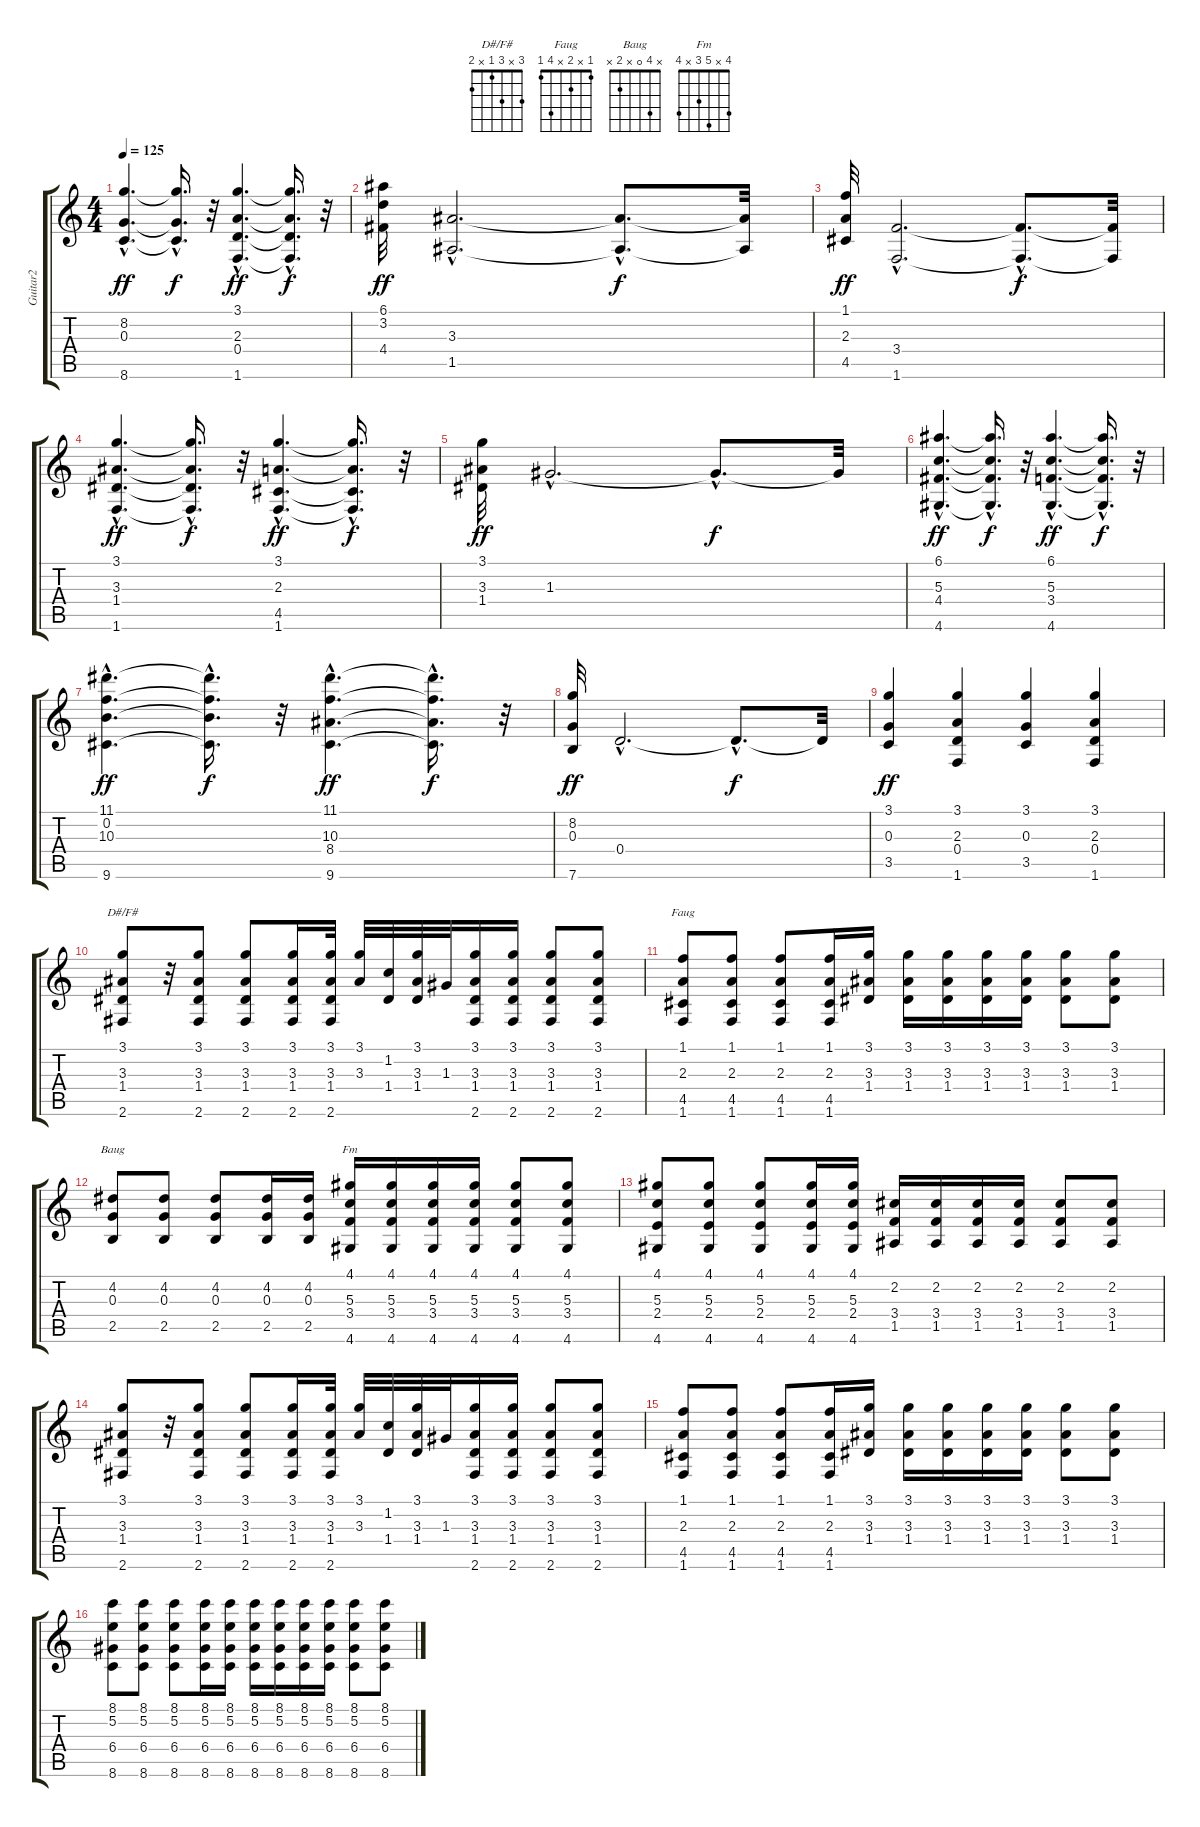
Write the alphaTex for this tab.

\track ("Guitar2" "Guitar2") {instrument electricguitarclean}
\staff {score tabs}
\tuning (E4 B3 G3 D3 A2 E2) {hide}
\chord ("D#/F#" 3 x 3 1 x 2)
\chord ("Faug" 1 x 2 x 4 1)
\chord ("Baug" x 4 0 x 2 x)
\chord ("Fm" 4 x 5 3 x 4)
\ts (4 4)
\tempo 125
\clef g2
\ks c
(8.2{hac} 0.3{hac} 8.6{hac}).4{d dy ff} (8.2{hac t} 0.3{hac t} 8.6{hac t}).16{d dy f} r.32 (3.1{hac} 2.3{hac} 0.4{hac} 1.6{hac}).4{d dy ff} (3.1{hac t} 2.3{hac t} 0.4{hac t} 1.6{hac t}).16{d dy f} r.32 |
(6.1 3.2 4.4).32{dy ff} (3.3{hac} 1.5{hac}).2{d} (3.3{hac t} 1.5{hac t}).8{d dy f} (3.3{t} 1.5{t}).32 |
(1.1 2.3 4.5).32{dy ff} (3.4{hac} 1.6{hac}).2{d} (3.4{hac t} 1.6{hac t}).8{d dy f} (3.4{t} 1.6{t}).32 |
(3.1{hac} 3.3{hac} 1.4{hac} 1.6{hac}).4{d dy ff} (3.1{hac t} 3.3{hac t} 1.4{hac t} 1.6{hac t}).16{d dy f} r.32 (3.1{hac} 2.3{hac} 4.5{hac} 1.6{hac}).4{d dy ff} (3.1{hac t} 2.3{hac t} 4.5{hac t} 1.6{hac t}).16{d dy f} r.32 |
(3.1 3.3 1.4).32{dy ff} 1.3{hac}.2{d} 1.3{hac t}.8{d dy f} 1.3{t}.32 |
(6.1{hac} 5.3{hac} 4.4{hac} 4.6{hac}).4{d dy ff} (6.1{hac t} 5.3{hac t} 4.4{hac t} 4.6{hac t}).16{d dy f} r.32 (6.1{hac} 5.3{hac} 3.4{hac} 4.6{hac}).4{d dy ff} (6.1{hac t} 5.3{hac t} 3.4{hac t} 4.6{hac t}).16{d dy f} r.32 |
(11.1{hac} 0.2{hac} 10.3{hac} 9.6{hac}).4{d dy ff} (11.1{hac t} 0.2{hac t} 10.3{hac t} 9.6{hac t}).16{d dy f} r.32 (11.1{hac} 10.3{hac} 8.4{hac} 9.6{hac}).4{d dy ff} (11.1{hac t} 10.3{hac t} 8.4{hac t} 9.6{hac t}).16{d dy f} r.32 |
(8.2 0.3 7.6).32{dy ff} 0.4{hac}.2{d} 0.4{hac t}.8{d dy f} 0.4{t}.32 |
(3.1 0.3 3.5).4{dy ff} (3.1 2.3 0.4 1.6).4 (3.1 0.3 3.5).4 (3.1 2.3 0.4 1.6).4 |
(3.1 3.3 1.4 2.6).8{ch "D#/F#"} r.32 (3.1 3.3 1.4 2.6).8 (3.1 3.3 1.4 2.6).8 (3.1 3.3 1.4 2.6).16 (3.1 3.3 1.4 2.6).32 (3.1 3.3).32 (1.2 1.4).32 (3.1 3.3 1.4).32 1.3.32 (3.1 3.3 1.4 2.6).16 (3.1 3.3 1.4 2.6).16 (3.1 3.3 1.4 2.6).8 (3.1 3.3 1.4 2.6).8 |
(1.1 2.3 4.5 1.6).8{ch "Faug"} (1.1 2.3 4.5 1.6).8 (1.1 2.3 4.5 1.6).8 (1.1 2.3 4.5 1.6).16 (3.1 3.3 1.4).16 (3.1 3.3 1.4).16 (3.1 3.3 1.4).16 (3.1 3.3 1.4).16 (3.1 3.3 1.4).16 (3.1 3.3 1.4).8 (3.1 3.3 1.4).8 |
(4.2 0.3 2.5).8{ch "Baug"} (4.2 0.3 2.5).8 (4.2 0.3 2.5).8 (4.2 0.3 2.5).16 (4.2 0.3 2.5).16 (4.1 5.3 3.4 4.6).16{ch "Fm"} (4.1 5.3 3.4 4.6).16 (4.1 5.3 3.4 4.6).16 (4.1 5.3 3.4 4.6).16 (4.1 5.3 3.4 4.6).8 (4.1 5.3 3.4 4.6).8 |
(4.1 5.3 2.4 4.6).8 (4.1 5.3 2.4 4.6).8 (4.1 5.3 2.4 4.6).8 (4.1 5.3 2.4 4.6).16 (4.1 5.3 2.4 4.6).16 (2.2 3.4 1.5).16 (2.2 3.4 1.5).16 (2.2 3.4 1.5).16 (2.2 3.4 1.5).16 (2.2 3.4 1.5).8 (2.2 3.4 1.5).8 |
(3.1 3.3 1.4 2.6).8 r.32 (3.1 3.3 1.4 2.6).8 (3.1 3.3 1.4 2.6).8 (3.1 3.3 1.4 2.6).16 (3.1 3.3 1.4 2.6).32 (3.1 3.3).32 (1.2 1.4).32 (3.1 3.3 1.4).32 1.3.32 (3.1 3.3 1.4 2.6).16 (3.1 3.3 1.4 2.6).16 (3.1 3.3 1.4 2.6).8 (3.1 3.3 1.4 2.6).8 |
(1.1 2.3 4.5 1.6).8 (1.1 2.3 4.5 1.6).8 (1.1 2.3 4.5 1.6).8 (1.1 2.3 4.5 1.6).16 (3.1 3.3 1.4).16 (3.1 3.3 1.4).16 (3.1 3.3 1.4).16 (3.1 3.3 1.4).16 (3.1 3.3 1.4).16 (3.1 3.3 1.4).8 (3.1 3.3 1.4).8 |
(8.1 5.2 6.4 8.6).8 (8.1 5.2 6.4 8.6).8 (8.1 5.2 6.4 8.6).8 (8.1 5.2 6.4 8.6).16 (8.1 5.2 6.4 8.6).16 (8.1 5.2 6.4 8.6).16 (8.1 5.2 6.4 8.6).16 (8.1 5.2 6.4 8.6).16 (8.1 5.2 6.4 8.6).16 (8.1 5.2 6.4 8.6).8 (8.1 5.2 6.4 8.6).8
